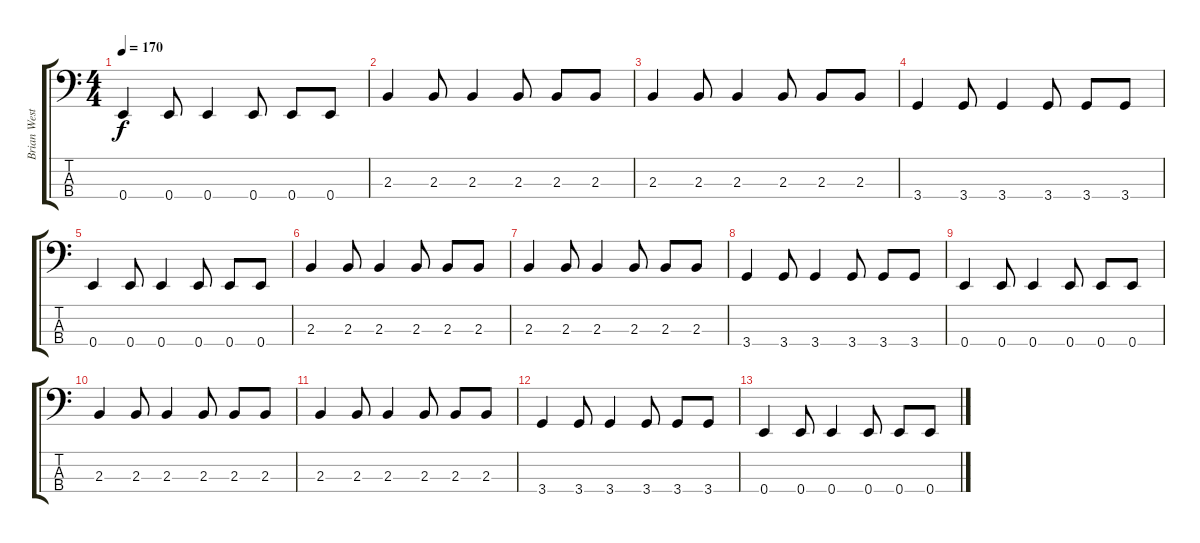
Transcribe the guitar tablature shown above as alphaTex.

\track ("Brian West - Bass" "Brian West") {instrument electricbasspick}
\staff {score tabs}
\tuning (G2 D2 A1 E1) {hide}
\ts (4 4)
\tempo 170
\clef f4
\ks c
0.4.4{dy f} 0.4.8 0.4.4 0.4.8 0.4.8 0.4.8 |
2.3.4 2.3.8 2.3.4 2.3.8 2.3.8 2.3.8 |
2.3.4 2.3.8 2.3.4 2.3.8 2.3.8 2.3.8 |
3.4.4 3.4.8 3.4.4 3.4.8 3.4.8 3.4.8 |
0.4.4 0.4.8 0.4.4 0.4.8 0.4.8 0.4.8 |
2.3.4 2.3.8 2.3.4 2.3.8 2.3.8 2.3.8 |
2.3.4 2.3.8 2.3.4 2.3.8 2.3.8 2.3.8 |
3.4.4 3.4.8 3.4.4 3.4.8 3.4.8 3.4.8 |
0.4.4 0.4.8 0.4.4 0.4.8 0.4.8 0.4.8 |
2.3.4 2.3.8 2.3.4 2.3.8 2.3.8 2.3.8 |
2.3.4 2.3.8 2.3.4 2.3.8 2.3.8 2.3.8 |
3.4.4 3.4.8 3.4.4 3.4.8 3.4.8 3.4.8 |
0.4.4 0.4.8 0.4.4 0.4.8 0.4.8 0.4.8
